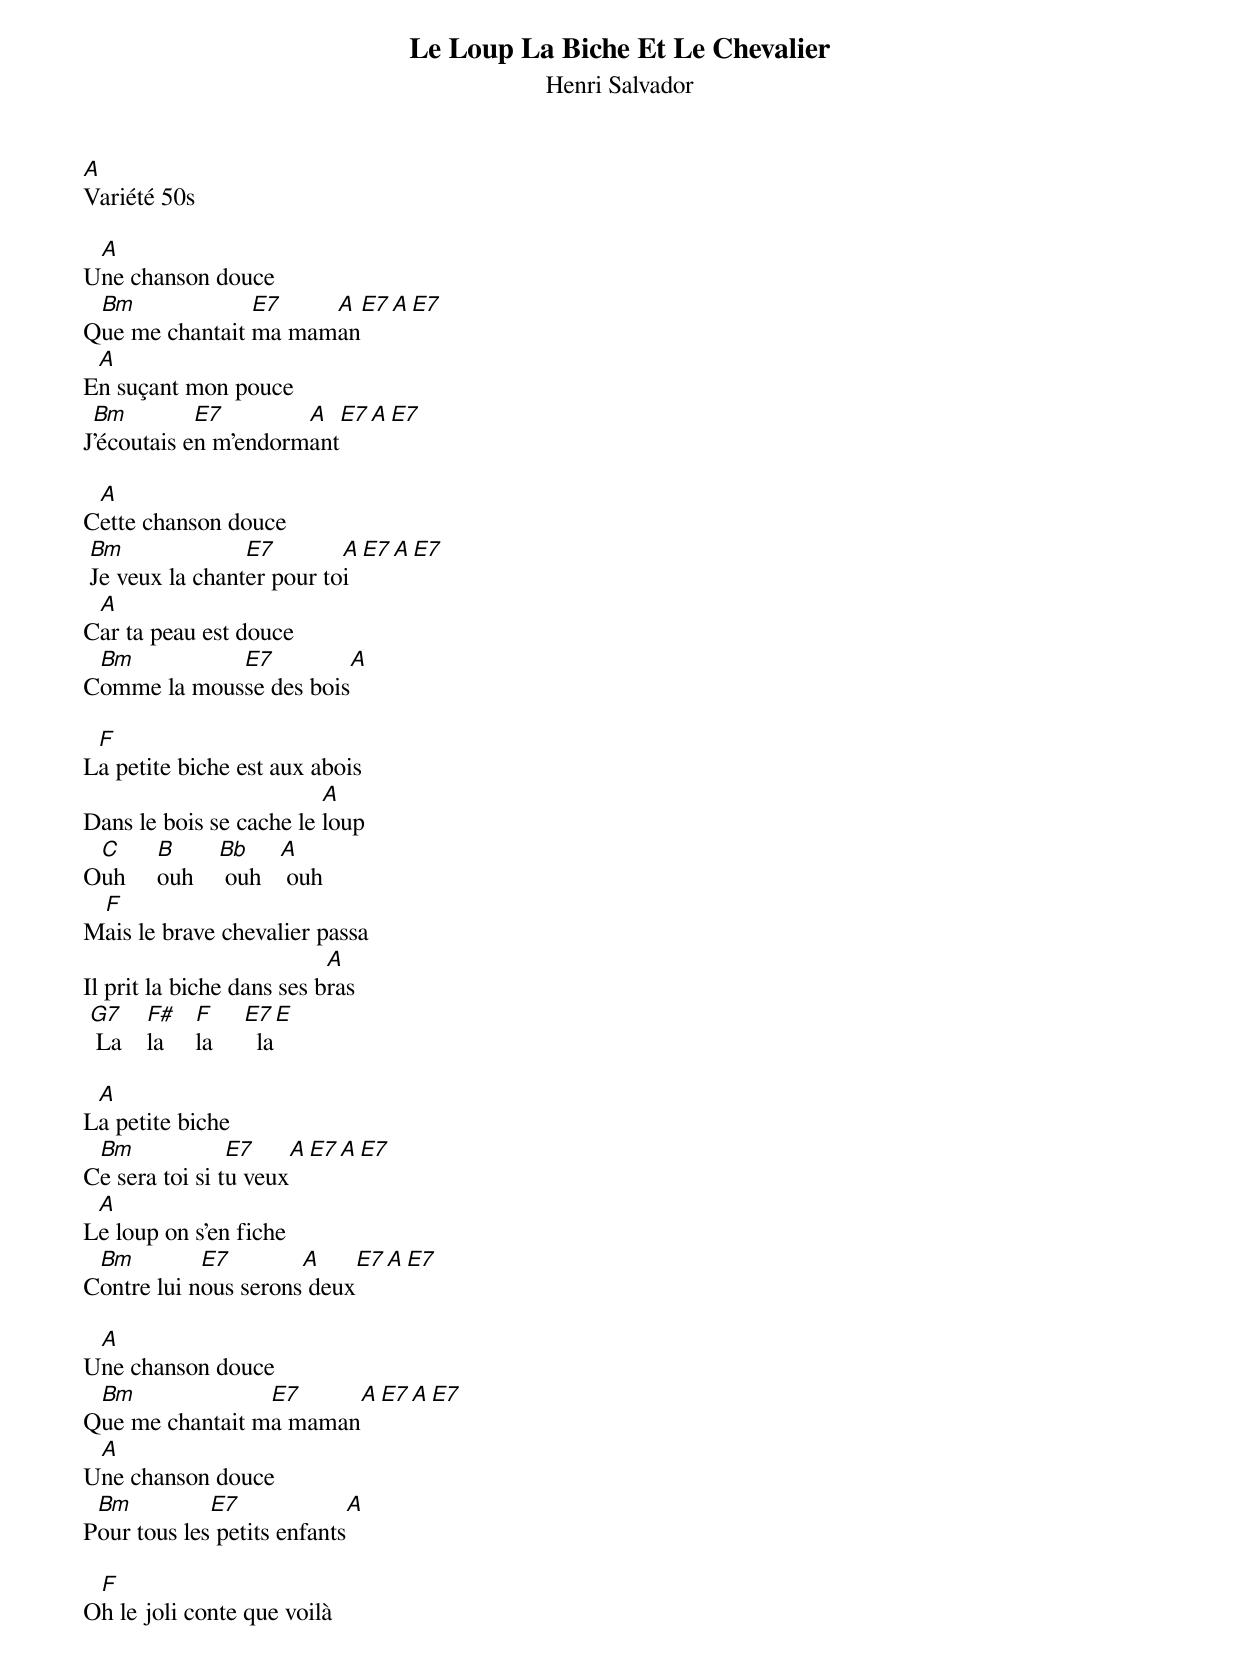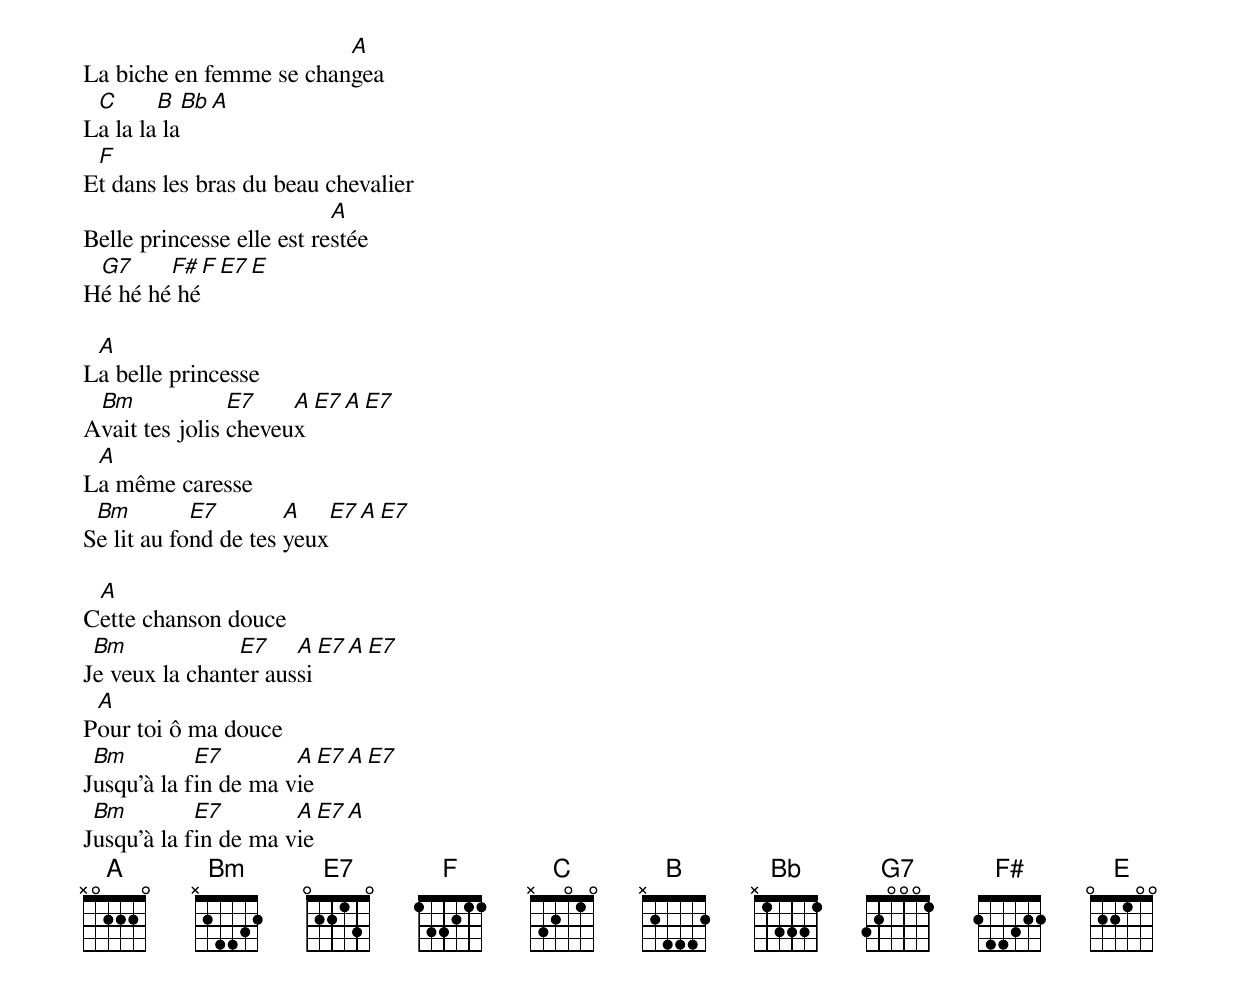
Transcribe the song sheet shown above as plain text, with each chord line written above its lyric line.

Le Loup La Biche Et Le Chevalier
Henri Salvador
A
Variété 50s

 A
Une chanson douce
 Bm             E7    A           E7 A      E7
Que me chantait ma maman
 A
En suçant mon pouce
 Bm         E7        A       E7     A      E7
J'écoutais en m'endormant

 A
Cette chanson douce
 Bm              E7        A E7      A      E7
 Je veux la chanter pour toi
 A
Car ta peau est douce
 Bm          E7             A
Comme la mousse des bois

 F
La petite biche est aux abois
                         A
Dans le bois se cache le loup
 C      B      Bb     A
Ouh     ouh     ouh    ouh
 F
Mais le brave chevalier passa
                           A
Il prit la biche dans ses bras
 G7     F#     F      E7     E
  La    la     la       la

 A
La petite biche
 Bm             E7    A           E7 A      E7
Ce sera toi si tu veux
 A
Le loup on s'en fiche
 Bm         E7        A       E7     A      E7
Contre lui nous serons deux

 A
Une chanson douce
 Bm              E7        A E7      A      E7
Que me chantait ma maman
 A
Une chanson douce
 Bm          E7             A
Pour tous les petits enfants

 F
Oh le joli conte que voilà
                         A
La biche en femme se changea
 C      B      Bb     A
La la la la
 F
Et dans les bras du beau chevalier
                           A
Belle princesse elle est restée
 G7     F#     F      E7     E
Hé hé hé hé

 A
La belle princesse
 Bm             E7    A           E7 A      E7
Avait tes jolis cheveux
 A
La même caresse
 Bm         E7        A       E7     A      E7
Se lit au fond de tes yeux

 A
Cette chanson douce
 Bm             E7    A           E7 A      E7
Je veux la chanter aussi
 A
Pour toi ô ma douce
 Bm         E7        A       E7     A      E7
Jusqu'à la fin de ma vie
 Bm         E7        A       E7     A
Jusqu'à la fin de ma vie
